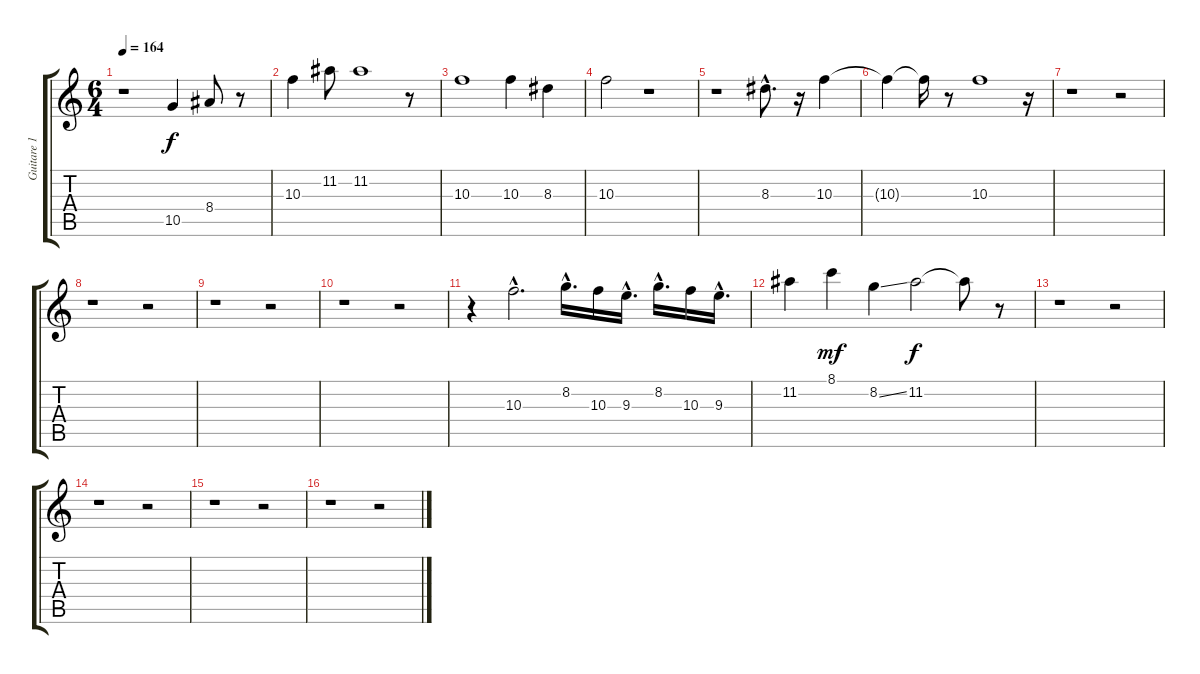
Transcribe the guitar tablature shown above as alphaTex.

\track ("Guitare 1" "Guitare 1") {instrument overdrivenguitar}
\staff {score tabs}
\tuning (E4 B3 G3 D3 A2 E2) {hide}
\ts (6 4)
\tempo 164
\clef g2
\ks c
r.1{dy f} 10.5.4 8.4.8 r.8 |
10.3.4 11.2.8 11.2.1 r.8 |
10.3.1 10.3.4 8.3.4 |
10.3.2 r.1 |
r.1 8.3{hac}.8{d} r.16 10.3.4 |
10.3{t}.4 10.3{t}.16 r.8 10.3.1 r.16 |
r.1 r.2 |
r.1 r.2 |
r.1 r.2 |
r.1 r.2 |
r.4 10.3{hac}.2{d} 8.2{hac}.16{d} 10.3.16 9.3{hac}.16{d} 8.2{hac}.16{d} 10.3.16 9.3{hac}.16{d} |
11.2.4 8.1.4{dy mf} 8.2{ss}.4 11.2.2{dy f} 11.2{t}.8 r.8 |
r.1 r.2 |
r.1 r.2 |
r.1 r.2 |
r.1 r.2
